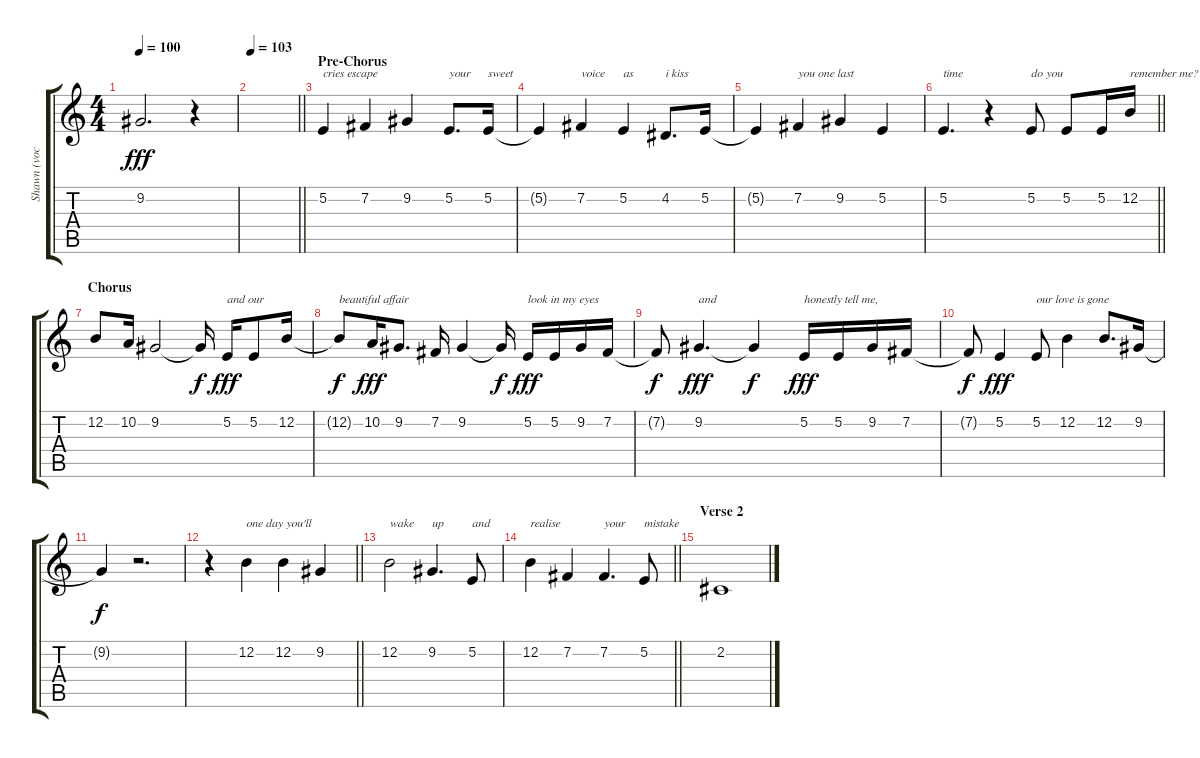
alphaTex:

\track ("Shawn (vocals)" "Shawn (voc") {instrument clarinet}
\staff {score tabs}
\tuning (E4 B3 G3 D3 A2 E2) {hide}
\ts (4 4)
\tempo 100
\clef g2
\ks c
9.2.2{d dy fff} r.4 |
\tempo 103
\barLineRight lightlight
|
\section ("" "Pre-Chorus")
5.2.4{txt "cries escape"} 7.2.4 9.2.4 5.2.8{d txt "your"} 5.2.16{txt "sweet"} |
5.2{t}.4 7.2.4{txt "voice"} 5.2.4{txt "as"} 4.2.8{d txt "i kiss"} 5.2.16 |
5.2{t}.4 7.2.4{txt "you one last"} 9.2.4 5.2.4 |
\barLineRight lightlight
5.2.4{d txt "time"} r.4 5.2.8{txt "do you "} 5.2.8 5.2.16 12.2.16{txt "remember me?"} |
\section ("" "Chorus")
12.2.8 10.2.16 9.2.2 9.2{t}.16{dy f} 5.2.16{txt "and our" dy fff} 5.2.8 12.2.16 |
12.2{t}.8{txt "beautiful affair" dy f} 10.2.16{dy fff} 9.2.8{d} 7.2.16 9.2.4 9.2{t}.16{dy f} 5.2.16{txt "look in my eyes" dy fff} 5.2.16 9.2.16 7.2.16 |
7.2{t}.8{dy f} 9.2.4{d txt "and" dy fff} 9.2{t}.4{dy f} 5.2.16{txt "honestly tell me, " dy fff} 5.2.16 9.2.16 7.2.16 |
7.2{t}.8{dy f} 5.2.4{dy fff} 5.2.8{txt "our love is gone"} 12.2.4 12.2.8{d} 9.2.16 |
9.2{t}.4{dy f} r.2{d} |
\barLineRight lightlight
r.4 12.2.4{txt "one day you'll"} 12.2.4 9.2.4 |
12.2.2{txt "wake"} 9.2.4{d txt "up"} 5.2.8{txt "and"} |
\barLineRight lightlight
12.2.4{txt "realise"} 7.2.4 7.2.4{d txt "your"} 5.2.8{txt "mistake"} |
\section ("" "Verse 2")
2.2.1
